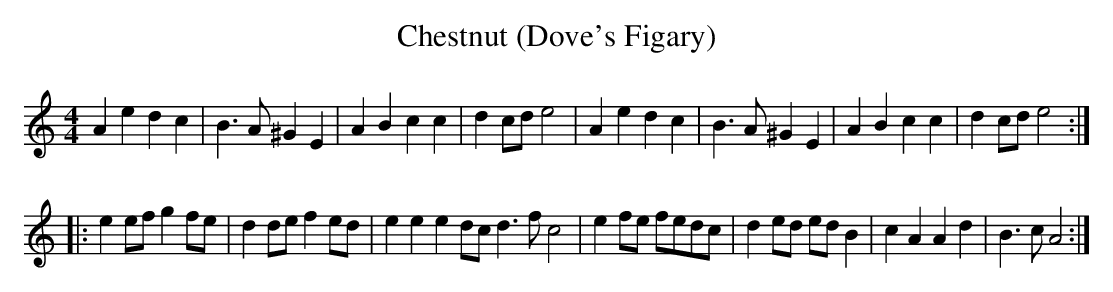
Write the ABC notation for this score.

X:1
T:Chestnut (Dove's Figary)
M:4/4
L:1/8
K:C
A2 e2 d2 c2 | B3 A ^G2 E2| A2 B2 c2 c2|d2 cd e4|A2 e2 d2 c2|B3 A ^G2 E2| A2 B2 c2 c2|d2 cd e4:|
|: e2 ef g2 fe| d2 de f2 ed| e2 e2 e2 dc d3 f c4| e2 fe fedc |d2 ed ed B2| c2 A2 A2 d2| B3 c A4:|
